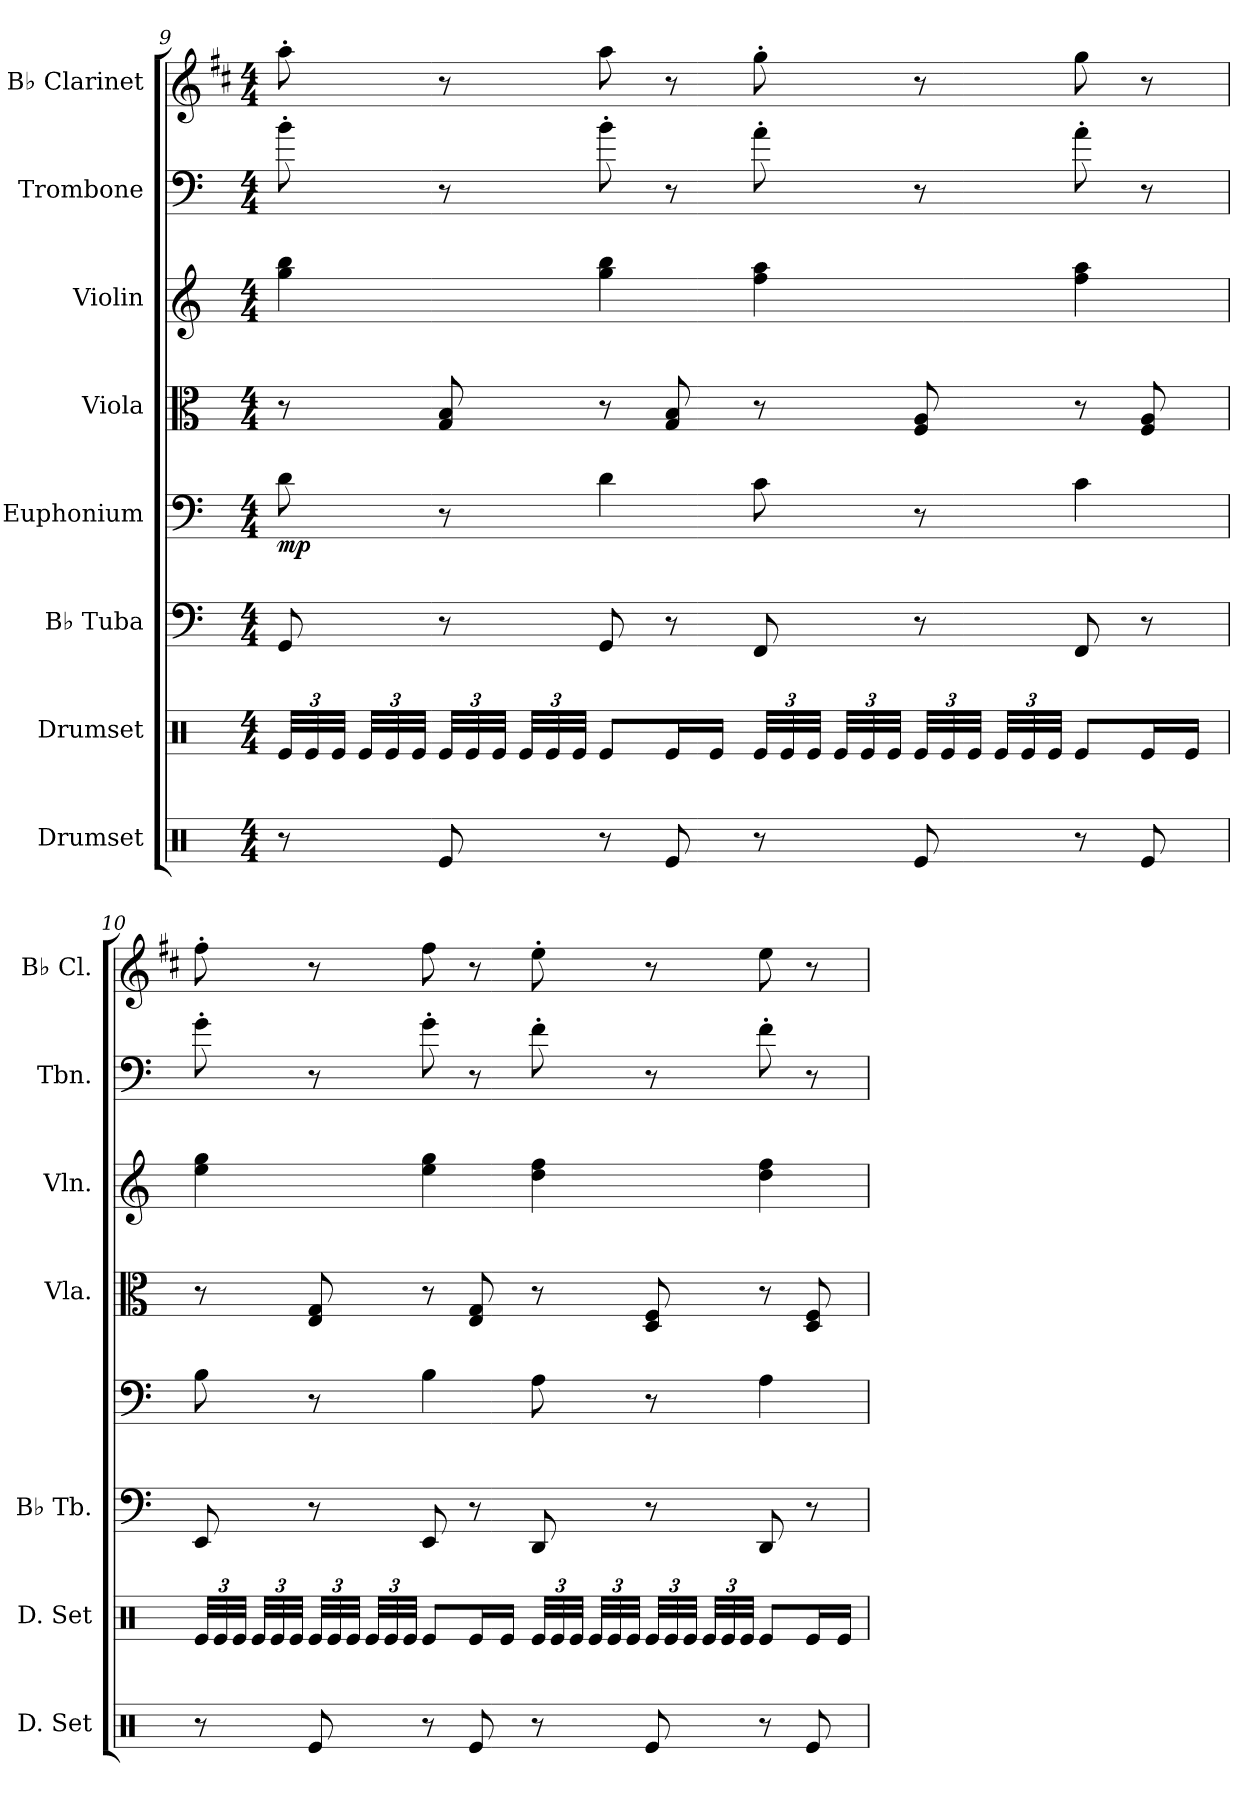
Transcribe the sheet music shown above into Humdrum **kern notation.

**kern	**kern	**kern	**kern	**dynam	**kern	**kern	**kern	**kern
*part8	*part7	*part6	*part5	*part5	*part4	*part3	*part2	*part1
*staff8	*staff7	*staff6	*staff5	*staff5	*staff4	*staff3	*staff2	*staff1
*I"Drumset	*I"Drumset	*I"B♭ Tuba	*I"Euphonium	*	*I"Viola	*I"Violin	*I"Trombone	*I"B♭ Clarinet
*I'D. Set	*I'D. Set	*I'B♭ Tb.	*	*	*I'Vla.	*I'Vln.	*I'Tbn.	*I'B♭ Cl.
!!LO:PB:g=z
*clefX	*clefX	*clefF4	*clefF4	*	*clefC3	*clefG2	*clefF4	*clefG2
*	*	*	*	*	*	*	*	*ITrd1c2
*k[]	*k[]	*k[]	*k[]	*	*k[]	*k[]	*k[]	*k[]
*M4/4	*M4/4	*M4/4	*M4/4	*	*M4/4	*M4/4	*M4/4	*M4/4
*	*Xbrackettup	*	*	*	*	*	*	*
=9	=9	=9	=9	=9	=9	=9	=9	=9
!	!	!	!	!LO:DY:b	!	!	!	!
8r	48Re/LLL	8GG/	8d\	mp	8r	4gg\ 4bb\	8b'\	8gg'\
.	48Re/	.	.	.	.	.	.	.
.	48Re/JJJ	.	.	.	.	.	.	.
.	48Re/LLL	.	.	.	.	.	.	.
.	48Re/	.	.	.	.	.	.	.
.	48Re/JJJ	.	.	.	.	.	.	.
8Re/	48Re/LLL	8r	8r	.	8G/ 8B/	.	8r	8r
.	48Re/	.	.	.	.	.	.	.
.	48Re/JJJ	.	.	.	.	.	.	.
.	48Re/LLL	.	.	.	.	.	.	.
.	48Re/	.	.	.	.	.	.	.
.	48Re/JJJ	.	.	.	.	.	.	.
8r	8Re/L	8GG/	4d\	.	8r	4gg\ 4bb\	8b'\	8gg\
8Re/	16Re/L	8r	.	.	8G/ 8B/	.	8r	8r
.	16Re/JJ	.	.	.	.	.	.	.
8r	48Re/LLL	8FF/	8c\	.	8r	4ff\ 4aa\	8a'\	8ff'\
.	48Re/	.	.	.	.	.	.	.
.	48Re/JJJ	.	.	.	.	.	.	.
.	48Re/LLL	.	.	.	.	.	.	.
.	48Re/	.	.	.	.	.	.	.
.	48Re/JJJ	.	.	.	.	.	.	.
8Re/	48Re/LLL	8r	8r	.	8F/ 8A/	.	8r	8r
.	48Re/	.	.	.	.	.	.	.
.	48Re/JJJ	.	.	.	.	.	.	.
.	48Re/LLL	.	.	.	.	.	.	.
.	48Re/	.	.	.	.	.	.	.
.	48Re/JJJ	.	.	.	.	.	.	.
8r	8Re/L	8FF/	4c\	.	8r	4ff\ 4aa\	8a'\	8ff\
8Re/	16Re/L	8r	.	.	8F/ 8A/	.	8r	8r
.	16Re/JJ	.	.	.	.	.	.	.
!!LO:LB:g=z
=10	=10	=10	=10	=10	=10	=10	=10	=10
8r	48Re/LLL	8EE/	8B\	.	8r	4ee\ 4gg\	8g'\	8ee'\
.	48Re/	.	.	.	.	.	.	.
.	48Re/JJJ	.	.	.	.	.	.	.
.	48Re/LLL	.	.	.	.	.	.	.
.	48Re/	.	.	.	.	.	.	.
.	48Re/JJJ	.	.	.	.	.	.	.
8Re/	48Re/LLL	8r	8r	.	8E/ 8G/	.	8r	8r
.	48Re/	.	.	.	.	.	.	.
.	48Re/JJJ	.	.	.	.	.	.	.
.	48Re/LLL	.	.	.	.	.	.	.
.	48Re/	.	.	.	.	.	.	.
.	48Re/JJJ	.	.	.	.	.	.	.
8r	8Re/L	8EE/	4B\	.	8r	4ee\ 4gg\	8g'\	8ee\
8Re/	16Re/L	8r	.	.	8E/ 8G/	.	8r	8r
.	16Re/JJ	.	.	.	.	.	.	.
8r	48Re/LLL	8DD/	8A\	.	8r	4dd\ 4ff\	8f'\	8dd'\
.	48Re/	.	.	.	.	.	.	.
.	48Re/JJJ	.	.	.	.	.	.	.
.	48Re/LLL	.	.	.	.	.	.	.
.	48Re/	.	.	.	.	.	.	.
.	48Re/JJJ	.	.	.	.	.	.	.
8Re/	48Re/LLL	8r	8r	.	8D/ 8F/	.	8r	8r
.	48Re/	.	.	.	.	.	.	.
.	48Re/JJJ	.	.	.	.	.	.	.
.	48Re/LLL	.	.	.	.	.	.	.
.	48Re/	.	.	.	.	.	.	.
.	48Re/JJJ	.	.	.	.	.	.	.
8r	8Re/L	8DD/	4A\	.	8r	4dd\ 4ff\	8f'\	8dd\
8Re/	16Re/L	8r	.	.	8D/ 8F/	.	8r	8r
.	16Re/JJ	.	.	.	.	.	.	.
=	=	=	=	=	=	=	=	=
*-	*-	*-	*-	*-	*-	*-	*-	*-
